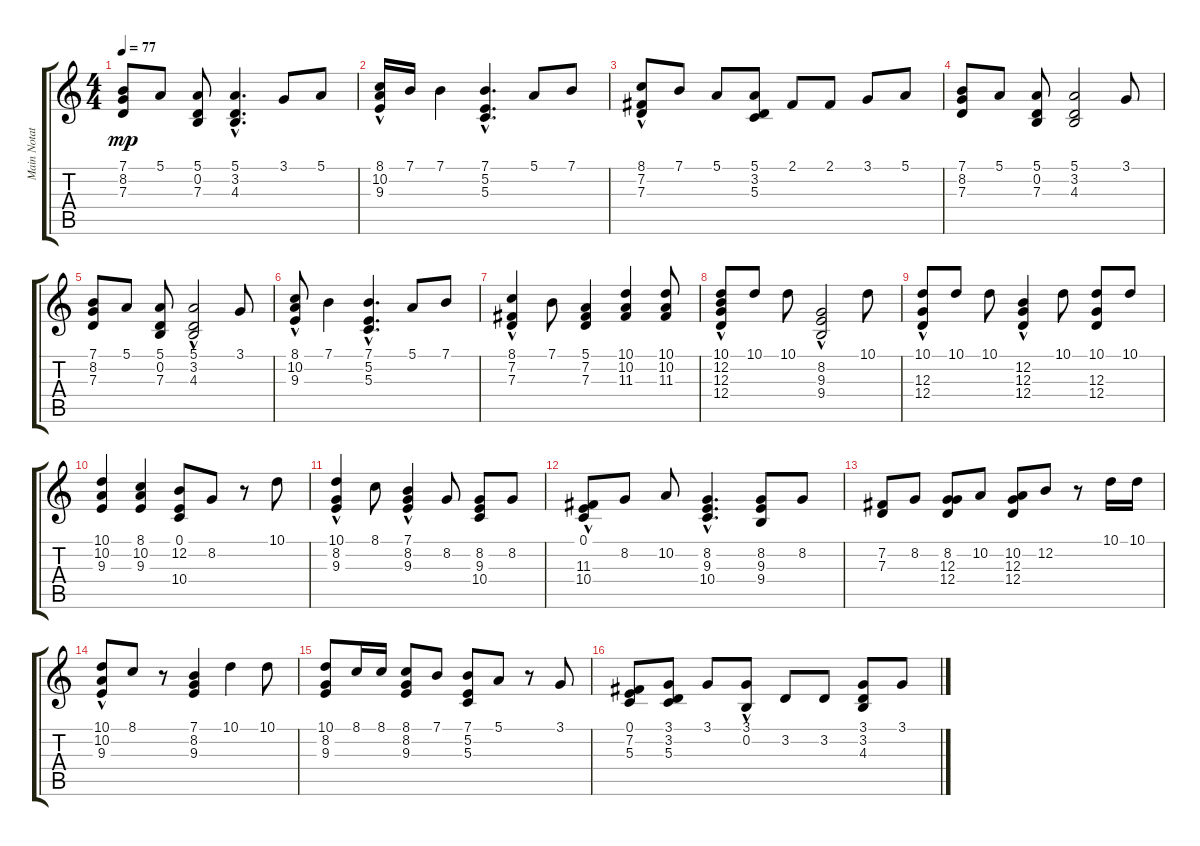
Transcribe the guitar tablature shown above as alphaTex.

\track ("Main Notation" "Main Notat") {instrument acousticgrandpiano}
\staff {score tabs}
\tuning (E4 B3 G3 D3 A2 E2) {hide}
\ts (4 4)
\tempo 77
\clef g2
\ks c
(7.1 8.2 7.3).8{dy mp} 5.1.8 (5.1 0.2 7.3).8 (5.1{hac} 3.2 4.3).4{d} 3.1.8 5.1.8 |
(8.1 10.2{hac} 9.3{hac}).16 7.1.16 7.1.4 (7.1{hac} 5.2 5.3).4{d} 5.1.8 7.1.8 |
(8.1 7.2{hac} 7.3{hac}).8 7.1.8 5.1.8 (5.1 3.2 5.3).8 2.1.8 2.1.8 3.1.8 5.1.8 |
(7.1 8.2 7.3).8 5.1.8 (5.1 0.2 7.3).8 (5.1 3.2 4.3).2 3.1.8 |
(7.1 8.2 7.3).8 5.1.8 (5.1 0.2 7.3).8 (5.1{hac} 3.2 4.3).2 3.1.8 |
(8.1 10.2{hac} 9.3{hac}).8 7.1.4 (7.1{hac} 5.2 5.3).4{d} 5.1.8 7.1.8 |
(8.1 7.2{hac} 7.3{hac}).4 7.1.8 (5.1 7.2 7.3).4 (10.1 10.2 11.3).4 (10.1 10.2 11.3).8 |
(10.1 12.2{hac} 12.3{hac} 12.4{hac}).8 10.1.8 10.1.8 (8.2{hac} 9.3 9.4).2 10.1.8 |
(10.1 12.3{hac} 12.4{hac}).8 10.1.8 10.1.8 (12.2 12.3{hac} 12.4{hac}).4 10.1.8 (10.1 12.3 12.4).8 10.1.8 |
(10.1 10.2 9.3).4 (8.1 10.2 9.3).4 (0.1 12.2 10.4).8 8.2.8 r.8 10.1.8 |
(10.1 8.2{hac} 9.3{hac}).4 8.1.8 (7.1 8.2 9.3{hac}).4 8.2.8 (8.2 9.3 10.4).8 8.2.8 |
(0.1{hac} 11.3 10.4{hac}).8 8.2.8 10.2.8 (8.2{hac} 9.3{hac} 10.4{hac}).4{d} (8.2 9.3 9.4).8 8.2.8 |
(7.2 7.3).8 8.2.8 (8.2 12.3 12.4).8 10.2.8 (10.2 12.3 12.4).8 12.2.8 r.8 10.1.16 10.1.16 |
(10.1 10.2{hac} 9.3{hac}).8 8.1.8 r.8 (7.1 8.2 9.3).4 10.1.4 10.1.8 |
(10.1 8.2 9.3).8 8.1.16 8.1.16 (8.1 8.2 9.3).8 7.1.8 (7.1 5.2 5.3).8 5.1.8 r.8 3.1.8 |
(0.1 7.2 5.3).8 (3.1 3.2 5.3).8 3.1.8 (3.1 0.2{hac}).8 3.2.8 3.2.8 (3.1 3.2 4.3).8 3.1.8
